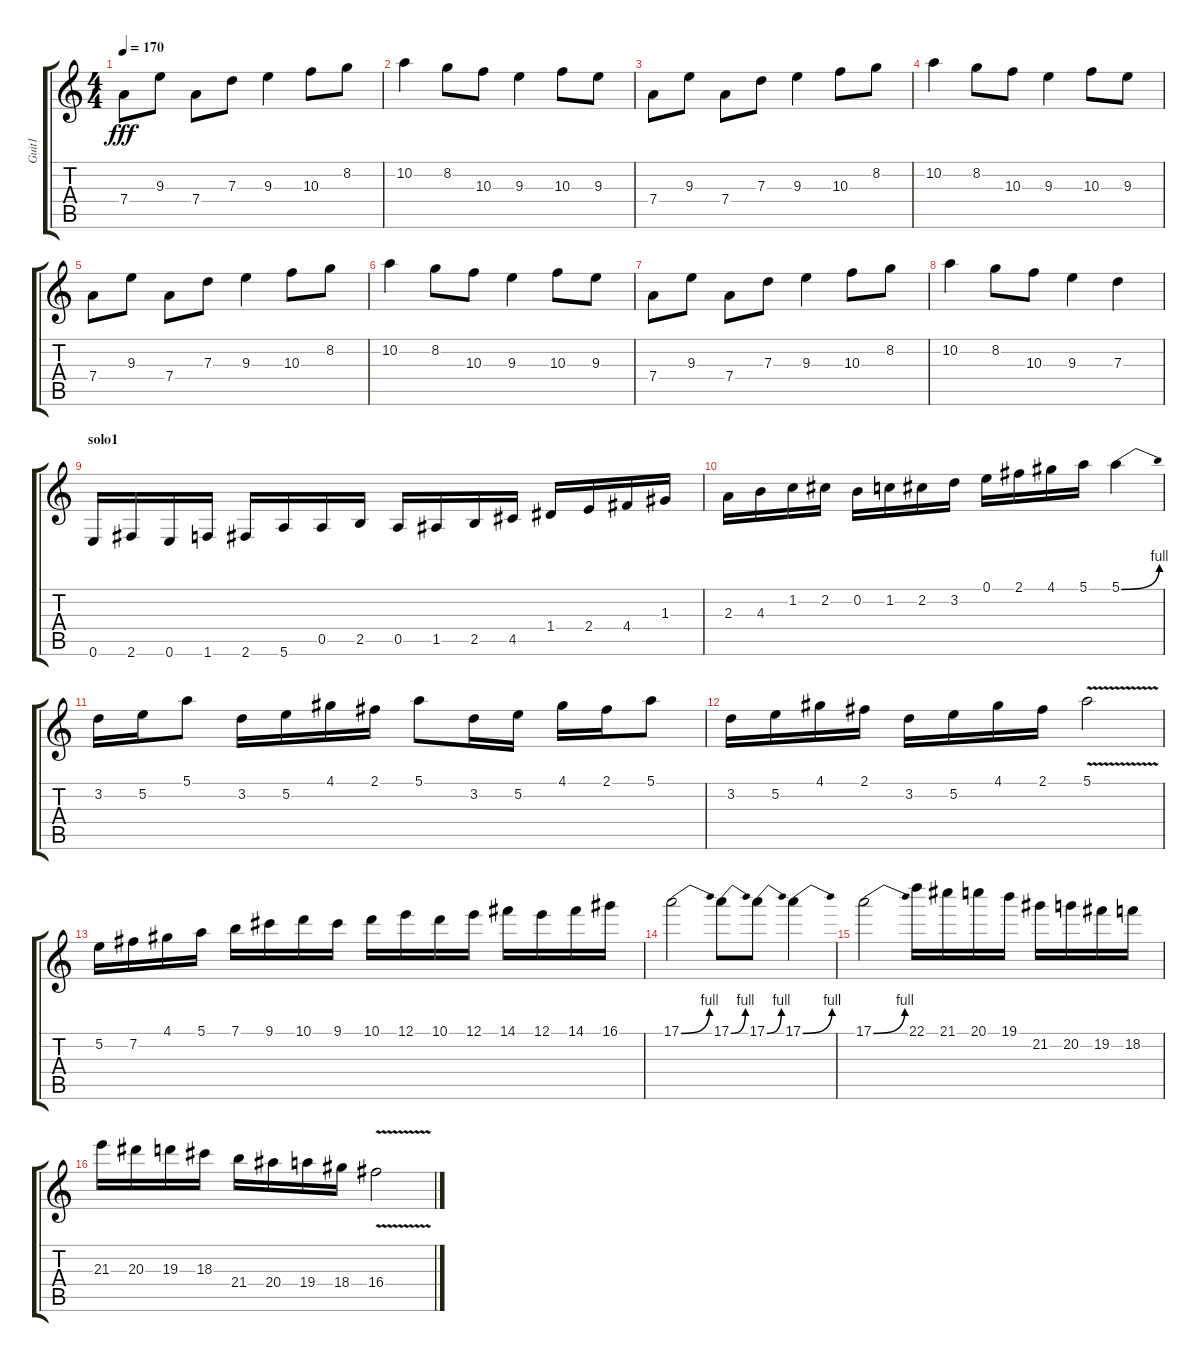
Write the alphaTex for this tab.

\track ("Guit1" "Guit1") {instrument overdrivenguitar}
\staff {score tabs}
\tuning (E4 B3 G3 D3 A2 E2) {hide}
\ts (4 4)
\tempo 170
\clef g2
\ks c
7.4.8{dy fff} 9.3.8 7.4.8 7.3.8 9.3.4 10.3.8 8.2.8 |
10.2.4 8.2.8 10.3.8 9.3.4 10.3.8 9.3.8 |
7.4.8 9.3.8 7.4.8 7.3.8 9.3.4 10.3.8 8.2.8 |
10.2.4 8.2.8 10.3.8 9.3.4 10.3.8 9.3.8 |
7.4.8 9.3.8 7.4.8 7.3.8 9.3.4 10.3.8 8.2.8 |
10.2.4 8.2.8 10.3.8 9.3.4 10.3.8 9.3.8 |
7.4.8 9.3.8 7.4.8 7.3.8 9.3.4 10.3.8 8.2.8 |
10.2.4 8.2.8 10.3.8 9.3.4 7.3.4 |
\section ("" "solo1")
0.6.16{volume 13} 2.6.16 0.6.16 1.6.16 2.6.16 5.6.16 0.5.16 2.5.16 0.5.16 1.5.16 2.5.16 4.5.16 1.4.16 2.4.16 4.4.16 1.3.16 |
2.3.16 4.3.16 1.2.16 2.2.16 0.2.16 1.2.16 2.2.16 3.2.16 0.1.16 2.1.16 4.1.16 5.1.16 5.1{be (bend 0 0 60 4)}.4 |
3.2.16 5.2.16 5.1.8 3.2.16 5.2.16 4.1.16 2.1.16 5.1.8 3.2.16 5.2.16 4.1.16 2.1.16 5.1.8 |
3.2.16 5.2.16 4.1.16 2.1.16 3.2.16 5.2.16 4.1.16 2.1.16 5.1{v}.2 |
5.2.16 7.2.16 4.1.16 5.1.16 7.1.16 9.1.16 10.1.16 9.1.16 10.1.16 12.1.16 10.1.16 12.1.16 14.1.16 12.1.16 14.1.16 16.1.16 |
17.1{be (bend 0 0 60 4)}.2 17.1{be (bend 0 0 60 4)}.8 17.1{be (bend 0 0 60 4)}.8 17.1{be (bend 0 0 60 4)}.4 |
17.1{be (bend 0 0 60 4)}.2 22.1.16 21.1.16 20.1.16 19.1.16 21.2.16 20.2.16 19.2.16 18.2.16 |
21.3.16 20.3.16 19.3.16 18.3.16 21.4.16 20.4.16 19.4.16 18.4.16 16.4{v}.2
